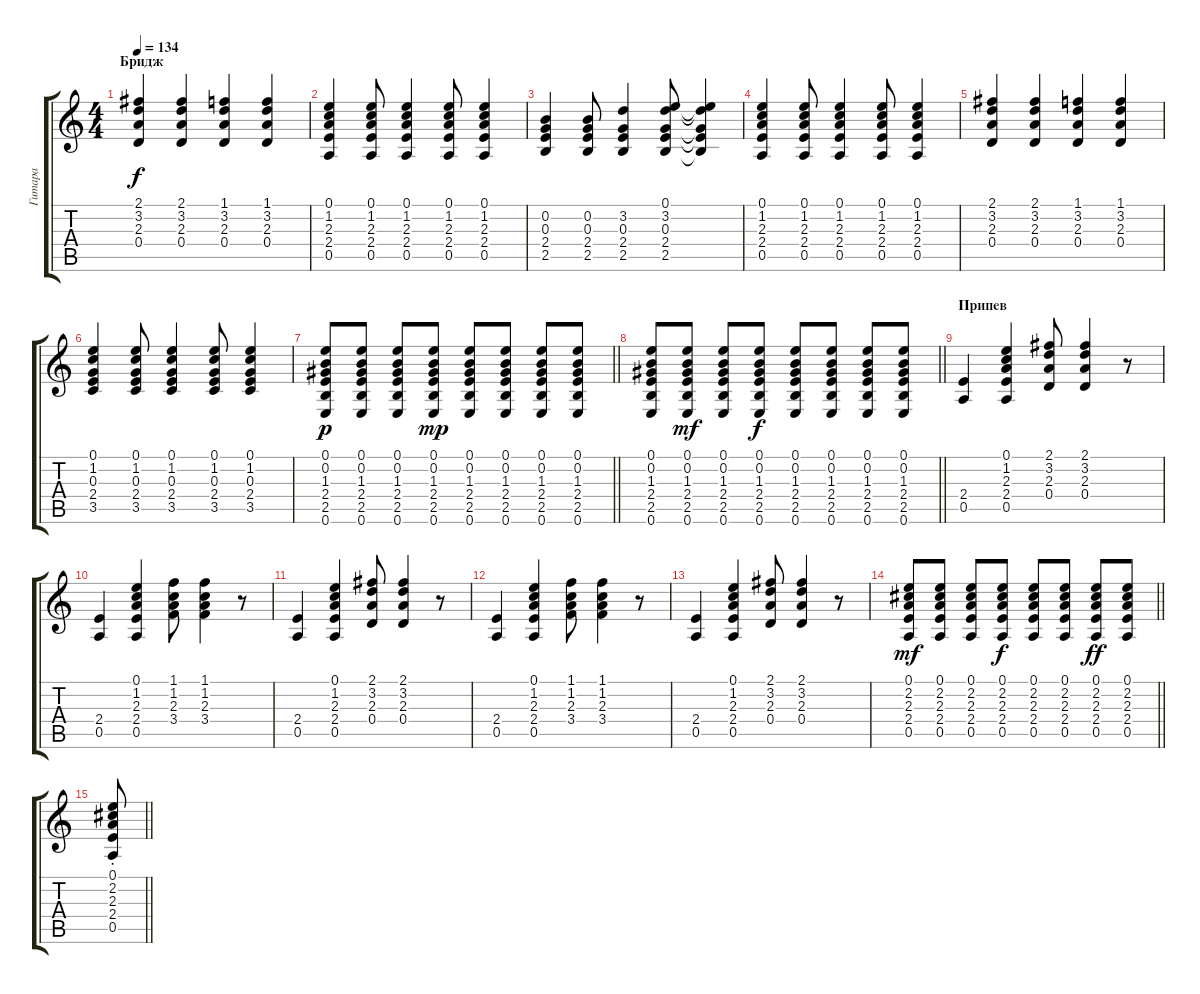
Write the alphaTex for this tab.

\track ("Гитара" "Гитара") {instrument electricguitarjazz}
\staff {score tabs}
\tuning (E4 B3 G3 D3 A2 E2) {hide}
\ts (4 4)
\section ("" "Бридж")
\tempo 134
\clef g2
\ks c
(2.1 3.2 2.3 0.4).4{dy f} (2.1 3.2 2.3 0.4).4 (1.1 3.2 2.3 0.4).4 (1.1 3.2 2.3 0.4).4 |
(0.1 1.2 2.3 2.4 0.5).4 (0.1 1.2 2.3 2.4 0.5).8 (0.1 1.2 2.3 2.4 0.5).4 (0.1 1.2 2.3 2.4 0.5).8 (0.1 1.2 2.3 2.4 0.5).4 |
(0.2 0.3 2.4 2.5).4 (0.2 0.3 2.4 2.5).8 (3.2 0.3 2.4 2.5).4 (0.1 3.2 0.3 2.4 2.5).8 (0.1{t} 3.2{t} 0.3{t} 2.4{t} 2.5{t}).4 |
(0.1 1.2 2.3 2.4 0.5).4 (0.1 1.2 2.3 2.4 0.5).8 (0.1 1.2 2.3 2.4 0.5).4 (0.1 1.2 2.3 2.4 0.5).8 (0.1 1.2 2.3 2.4 0.5).4 |
(2.1 3.2 2.3 0.4).4 (2.1 3.2 2.3 0.4).4 (1.1 3.2 2.3 0.4).4 (1.1 3.2 2.3 0.4).4 |
(0.1 1.2 0.3 2.4 3.5).4 (0.1 1.2 0.3 2.4 3.5).8 (0.1 1.2 0.3 2.4 3.5).4 (0.1 1.2 0.3 2.4 3.5).8 (0.1 1.2 0.3 2.4 3.5).4 |
\barLineRight lightlight
(0.1 0.2 1.3 2.4 2.5 0.6).8{dy p} (0.1 0.2 1.3 2.4 2.5 0.6).8 (0.1 0.2 1.3 2.4 2.5 0.6).8 (0.1 0.2 1.3 2.4 2.5 0.6).8{dy mp} (0.1 0.2 1.3 2.4 2.5 0.6).8 (0.1 0.2 1.3 2.4 2.5 0.6).8 (0.1 0.2 1.3 2.4 2.5 0.6).8 (0.1 0.2 1.3 2.4 2.5 0.6).8 |
\barLineRight lightlight
(0.1 0.2 1.3 2.4 2.5 0.6).8 (0.1 0.2 1.3 2.4 2.5 0.6).8{dy mf} (0.1 0.2 1.3 2.4 2.5 0.6).8 (0.1 0.2 1.3 2.4 2.5 0.6).8{dy f} (0.1 0.2 1.3 2.4 2.5 0.6).8 (0.1 0.2 1.3 2.4 2.5 0.6).8 (0.1 0.2 1.3 2.4 2.5 0.6).8 (0.1 0.2 1.3 2.4 2.5 0.6).8 |
\section ("" "Припев")
(2.4 0.5).4 (0.1 1.2 2.3 2.4 0.5).4 (2.1 3.2 2.3 0.4).8 (2.1 3.2 2.3 0.4).4 r.8 |
(2.4 0.5).4 (0.1 1.2 2.3 2.4 0.5).4 (1.1 1.2 2.3 3.4).8 (1.1 1.2 2.3 3.4).4 r.8 |
(2.4 0.5).4 (0.1 1.2 2.3 2.4 0.5).4 (2.1 3.2 2.3 0.4).8 (2.1 3.2 2.3 0.4).4 r.8 |
(2.4 0.5).4 (0.1 1.2 2.3 2.4 0.5).4 (1.1 1.2 2.3 3.4).8 (1.1 1.2 2.3 3.4).4 r.8 |
(2.4 0.5).4 (0.1 1.2 2.3 2.4 0.5).4 (2.1 3.2 2.3 0.4).8 (2.1 3.2 2.3 0.4).4 r.8 |
\barLineRight lightlight
(0.1 2.2 2.3 2.4 0.5).8{dy mf} (0.1 2.2 2.3 2.4 0.5).8 (0.1 2.2 2.3 2.4 0.5).8 (0.1 2.2 2.3 2.4 0.5).8{dy f} (0.1 2.2 2.3 2.4 0.5).8 (0.1 2.2 2.3 2.4 0.5).8 (0.1 2.2 2.3 2.4 0.5).8{dy ff} (0.1 2.2 2.3 2.4 0.5).8 |
\barLineRight lightlight
(0.1{st} 2.2{st} 2.3{st} 2.4{st} 0.5{st}).8
